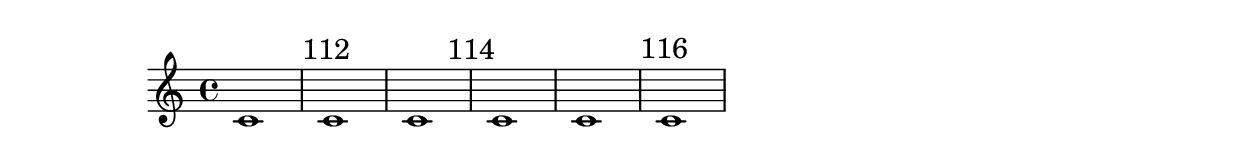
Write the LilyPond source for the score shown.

%% DO NOT EDIT this file manually; it was automatically
%% generated from the LilyPond Snippet Repository
%% (http://lsr.di.unimi.it).
%%
%% Make any changes in the LSR itself, or in
%% `Documentation/snippets/new/`, then run
%% `scripts/auxiliar/makelsr.pl`.
%%
%% This file is in the public domain.

\version "2.24.0"

\header {
  lsrtags = "rhythms"

  texidoc = "
Bar numbers by default are right-aligned to their parent object. This
is usually the left edge of a line or, if numbers are printed within a
line, the left hand side of a bar line.  The numbers may also be
positioned directly over the bar line or left-aligned to the bar line.
"

  doctitle = "Aligning bar numbers"
} % begin verbatim


\relative c' {
  \set Score.currentBarNumber = #111
  \override Score.BarNumber.break-visibility = #all-visible
  % Increase the size of the bar number by 2
  \override Score.BarNumber.font-size = #2
  % Print a bar number every second measure
  \set Score.barNumberVisibility = #(every-nth-bar-number-visible 2)
  c1 | c1
  % Center-align bar numbers
  \override Score.BarNumber.self-alignment-X = #CENTER
  c1 | c1
  % Left-align bar numbers
  \override Score.BarNumber.self-alignment-X = #LEFT
  c1 | c1
}
